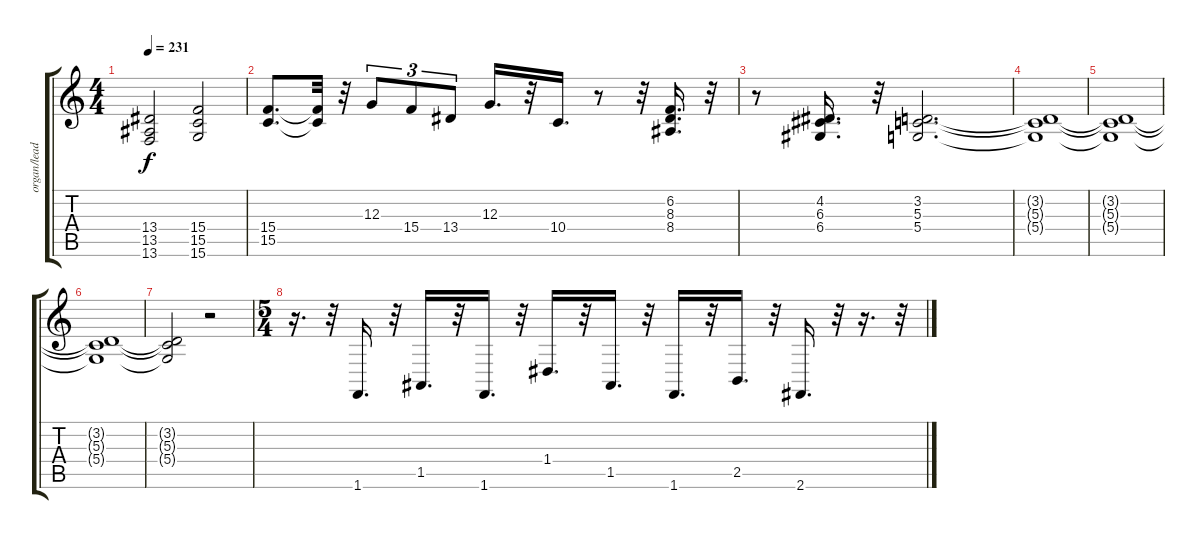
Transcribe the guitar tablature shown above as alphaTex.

\track ("organ/lead guitar   " "organ/lead") {instrument percussiveorgan}
\staff {score tabs}
\tuning (E4 B3 G3 D3 A2 E2) {hide}
\ts (4 4)
\tempo 231
\clef g2
\ks c
(13.4 13.5 13.6).2{dy f} (15.4 15.5 15.6).2 |
(15.4 15.5).8{d} (15.4{t} 15.5{t}).32 r.32 12.3.8{tu (3 2)} 15.4.8{tu (3 2)} 13.4.8{tu (3 2)} 12.3.16{d} r.32 10.4.16{d} r.8 r.32 (6.2 8.3 8.4).16{d} r.32 |
r.8 (4.2 6.3 6.4).16{d} r.32 (3.2 5.3 5.4).2{d} |
(3.2{t} 5.3{t} 5.4{t}).1 |
(3.2{t} 5.3{t} 5.4{t}).1 |
(3.2{t} 5.3{t} 5.4{t}).1 |
(3.2{t} 5.3{t} 5.4{t}).2 r.2 |
\ts (5 4)
r.16{d} r.32 1.6.16{d} r.32 1.5.16{d} r.32 1.6.16{d} r.32 1.4.16{d} r.32 1.5.16{d} r.32 1.6.16{d} r.32 2.5.16{d} r.32 2.6.16{d} r.32 r.16{d} r.32
